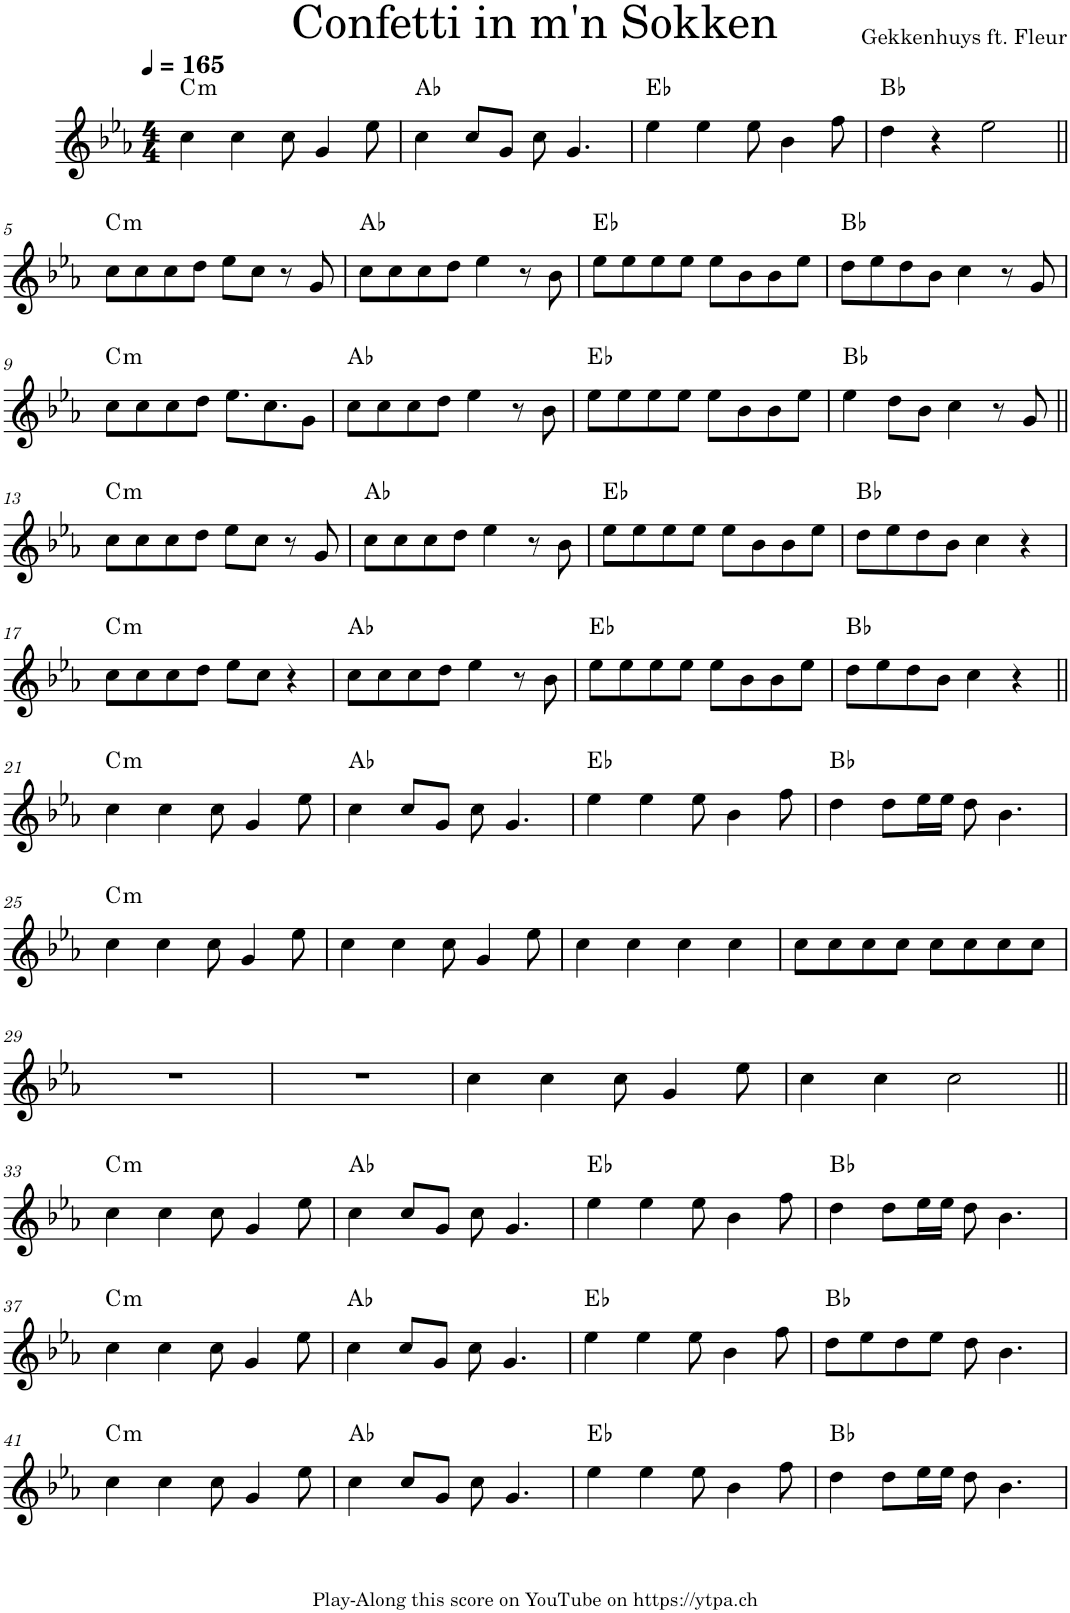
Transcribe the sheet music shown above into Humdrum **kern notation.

**kern	**harte
*part1	*part1
*staff1	*
*I"Piano	*
*I'Pno.	*
*clefG2	*
*k[b-e-a-]	*
*M4/4	*
*MM165	*
=1	=1
!	!LO:H:kt=m
4cc\	C:min
4cc\	.
8cc\	.
4g/	.
8ee-\	.
=2	=2
4cc\	Ab:maj
8cc/L	.
8g/J	.
8cc\	.
4.g/	.
=3	=3
4ee-\	Eb:maj
4ee-\	.
8ee-\	.
4b-\	.
8ff\	.
=4	=4
4dd\	Bb:maj
4r	.
2ee-\	.
!!LO:LB:g=z
=5||	=5||
!	!LO:H:kt=m
8cc\L	C:min
8cc\	.
8cc\	.
8dd\J	.
8ee-\L	.
8cc\J	.
8r	.
8g/	.
=6	=6
8cc\L	Ab:maj
8cc\	.
8cc\	.
8dd\J	.
4ee-\	.
8r	.
8b-\	.
=7	=7
8ee-\L	Eb:maj
8ee-\	.
8ee-\	.
8ee-\J	.
8ee-\L	.
8b-\	.
8b-\	.
8ee-\J	.
=8	=8
8dd\L	Bb:maj
8ee-\	.
8dd\	.
8b-\J	.
4cc\	.
8r	.
8g/	.
!!LO:LB:g=z
=9	=9
!	!LO:H:kt=m
8cc\L	C:min
8cc\	.
8cc\	.
8dd\J	.
8.ee-\L	.
8.cc\	.
8g\J	.
=10	=10
8cc\L	Ab:maj
8cc\	.
8cc\	.
8dd\J	.
4ee-\	.
8r	.
8b-\	.
=11	=11
8ee-\L	Eb:maj
8ee-\	.
8ee-\	.
8ee-\J	.
8ee-\L	.
8b-\	.
8b-\	.
8ee-\J	.
=12	=12
4ee-\	Bb:maj
8dd\L	.
8b-\J	.
4cc\	.
8r	.
8g/	.
!!LO:LB:g=z
=13||	=13||
!	!LO:H:kt=m
8cc\L	C:min
8cc\	.
8cc\	.
8dd\J	.
8ee-\L	.
8cc\J	.
8r	.
8g/	.
=14	=14
8cc\L	Ab:maj
8cc\	.
8cc\	.
8dd\J	.
4ee-\	.
8r	.
8b-\	.
=15	=15
8ee-\L	Eb:maj
8ee-\	.
8ee-\	.
8ee-\J	.
8ee-\L	.
8b-\	.
8b-\	.
8ee-\J	.
=16	=16
8dd\L	Bb:maj
8ee-\	.
8dd\	.
8b-\J	.
4cc\	.
4r	.
!!LO:LB:g=z
=17	=17
!	!LO:H:kt=m
8cc\L	C:min
8cc\	.
8cc\	.
8dd\J	.
8ee-\L	.
8cc\J	.
4r	.
=18	=18
8cc\L	Ab:maj
8cc\	.
8cc\	.
8dd\J	.
4ee-\	.
8r	.
8b-\	.
=19	=19
8ee-\L	Eb:maj
8ee-\	.
8ee-\	.
8ee-\J	.
8ee-\L	.
8b-\	.
8b-\	.
8ee-\J	.
=20	=20
8dd\L	Bb:maj
8ee-\	.
8dd\	.
8b-\J	.
4cc\	.
4r	.
!!LO:LB:g=z
=21||	=21||
!	!LO:H:kt=m
4cc\	C:min
4cc\	.
8cc\	.
4g/	.
8ee-\	.
=22	=22
4cc\	Ab:maj
8cc/L	.
8g/J	.
8cc\	.
4.g/	.
=23	=23
4ee-\	Eb:maj
4ee-\	.
8ee-\	.
4b-\	.
8ff\	.
=24	=24
4dd\	Bb:maj
8dd\L	.
16ee-\L	.
16ee-\JJ	.
8dd\	.
4.b-\	.
!!LO:LB:g=z
=25	=25
!	!LO:H:kt=m
4cc\	C:min
4cc\	.
8cc\	.
4g/	.
8ee-\	.
=26	=26
4cc\	.
4cc\	.
8cc\	.
4g/	.
8ee-\	.
=27	=27
4cc\	.
4cc\	.
4cc\	.
4cc\	.
=28	=28
8cc\L	.
8cc\	.
8cc\	.
8cc\J	.
8cc\L	.
8cc\	.
8cc\	.
8cc\J	.
!!LO:LB:g=z
=29	=29
1r	.
=30	=30
1r	.
=31	=31
4cc\	.
4cc\	.
8cc\	.
4g/	.
8ee-\	.
=32	=32
4cc\	.
4cc\	.
2cc\	.
!!LO:LB:g=z
=33||	=33||
!	!LO:H:kt=m
4cc\	C:min
4cc\	.
8cc\	.
4g/	.
8ee-\	.
=34	=34
4cc\	Ab:maj
8cc/L	.
8g/J	.
8cc\	.
4.g/	.
=35	=35
4ee-\	Eb:maj
4ee-\	.
8ee-\	.
4b-\	.
8ff\	.
=36	=36
4dd\	Bb:maj
8dd\L	.
16ee-\L	.
16ee-\JJ	.
8dd\	.
4.b-\	.
!!LO:LB:g=z
=37	=37
!	!LO:H:kt=m
4cc\	C:min
4cc\	.
8cc\	.
4g/	.
8ee-\	.
=38	=38
4cc\	Ab:maj
8cc/L	.
8g/J	.
8cc\	.
4.g/	.
=39	=39
4ee-\	Eb:maj
4ee-\	.
8ee-\	.
4b-\	.
8ff\	.
=40	=40
8dd\L	Bb:maj
8ee-\	.
8dd\	.
8ee-\J	.
8dd\	.
4.b-\	.
!!LO:LB:g=z
=41	=41
!	!LO:H:kt=m
4cc\	C:min
4cc\	.
8cc\	.
4g/	.
8ee-\	.
=42	=42
4cc\	Ab:maj
8cc/L	.
8g/J	.
8cc\	.
4.g/	.
=43	=43
4ee-\	Eb:maj
4ee-\	.
8ee-\	.
4b-\	.
8ff\	.
=44	=44
4dd\	Bb:maj
8dd\L	.
16ee-\L	.
16ee-\JJ	.
8dd\	.
4.b-\	.
=	=
*-	*-
